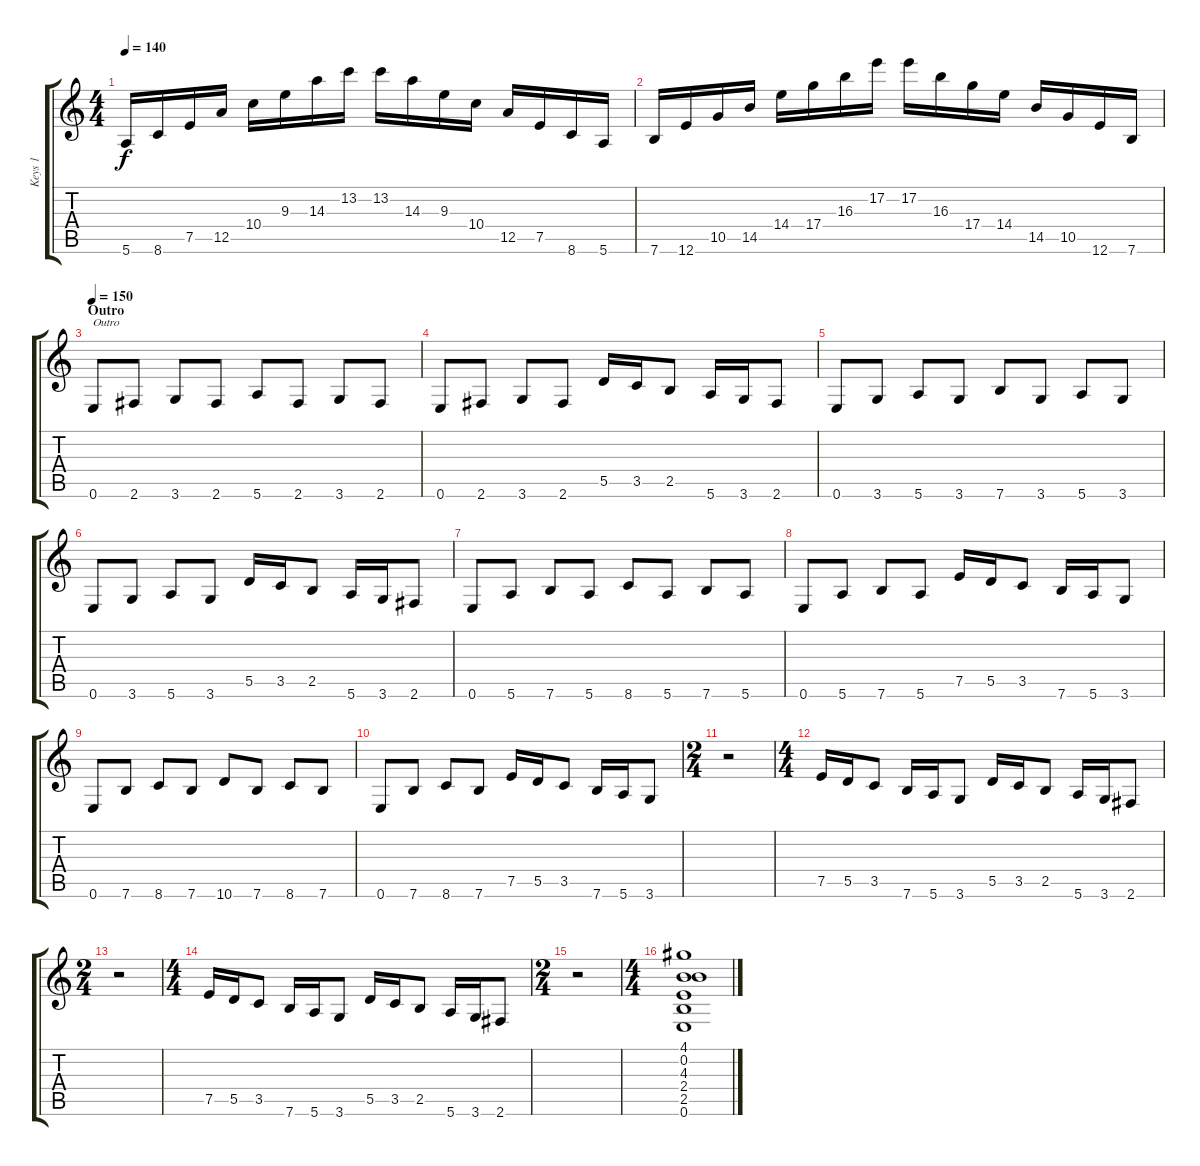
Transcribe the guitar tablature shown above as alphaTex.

\track ("Keys 1" "Keys 1") {instrument synthbass1}
\staff {score tabs}
\tuning (E4 B3 G3 D3 A2 E2) {hide}
\ts (4 4)
\tempo 140
\clef g2
\ks c
5.6.16{dy f} 8.6.16 7.5.16 12.5.16 10.4.16 9.3.16 14.3.16 13.2.16 13.2.16 14.3.16 9.3.16 10.4.16 12.5.16 7.5.16 8.6.16 5.6.16 |
7.6.16 12.6.16 10.5.16 14.5.16 14.4.16 17.4.16 16.3.16 17.2.16 17.2.16 16.3.16 17.4.16 14.4.16 14.5.16 10.5.16 12.6.16 7.6.16 |
\section ("" "Outro")
\tempo 150
0.6.8{txt "Outro" instrument electricgrandpiano} 2.6.8 3.6.8 2.6.8 5.6.8 2.6.8 3.6.8 2.6.8 |
0.6.8 2.6.8 3.6.8 2.6.8 5.5.16 3.5.16 2.5.8 5.6.16 3.6.16 2.6.8 |
0.6.8 3.6.8 5.6.8 3.6.8 7.6.8 3.6.8 5.6.8 3.6.8 |
0.6.8 3.6.8 5.6.8 3.6.8 5.5.16 3.5.16 2.5.8 5.6.16 3.6.16 2.6.8 |
0.6.8 5.6.8 7.6.8 5.6.8 8.6.8 5.6.8 7.6.8 5.6.8 |
0.6.8 5.6.8 7.6.8 5.6.8 7.5.16 5.5.16 3.5.8 7.6.16 5.6.16 3.6.8 |
0.6.8 7.6.8 8.6.8 7.6.8 10.6.8 7.6.8 8.6.8 7.6.8 |
0.6.8 7.6.8 8.6.8 7.6.8 7.5.16 5.5.16 3.5.8 7.6.16 5.6.16 3.6.8 |
\ts (2 4)
r.2 |
\ts (4 4)
7.5.16 5.5.16 3.5.8 7.6.16 5.6.16 3.6.8 5.5.16 3.5.16 2.5.8 5.6.16 3.6.16 2.6.8 |
\ts (2 4)
r.2 |
\ts (4 4)
7.5.16 5.5.16 3.5.8 7.6.16 5.6.16 3.6.8 5.5.16 3.5.16 2.5.8 5.6.16 3.6.16 2.6.8 |
\ts (2 4)
r.2 |
\ts (4 4)
(4.1 0.2 4.3 2.4 2.5 0.6).1
